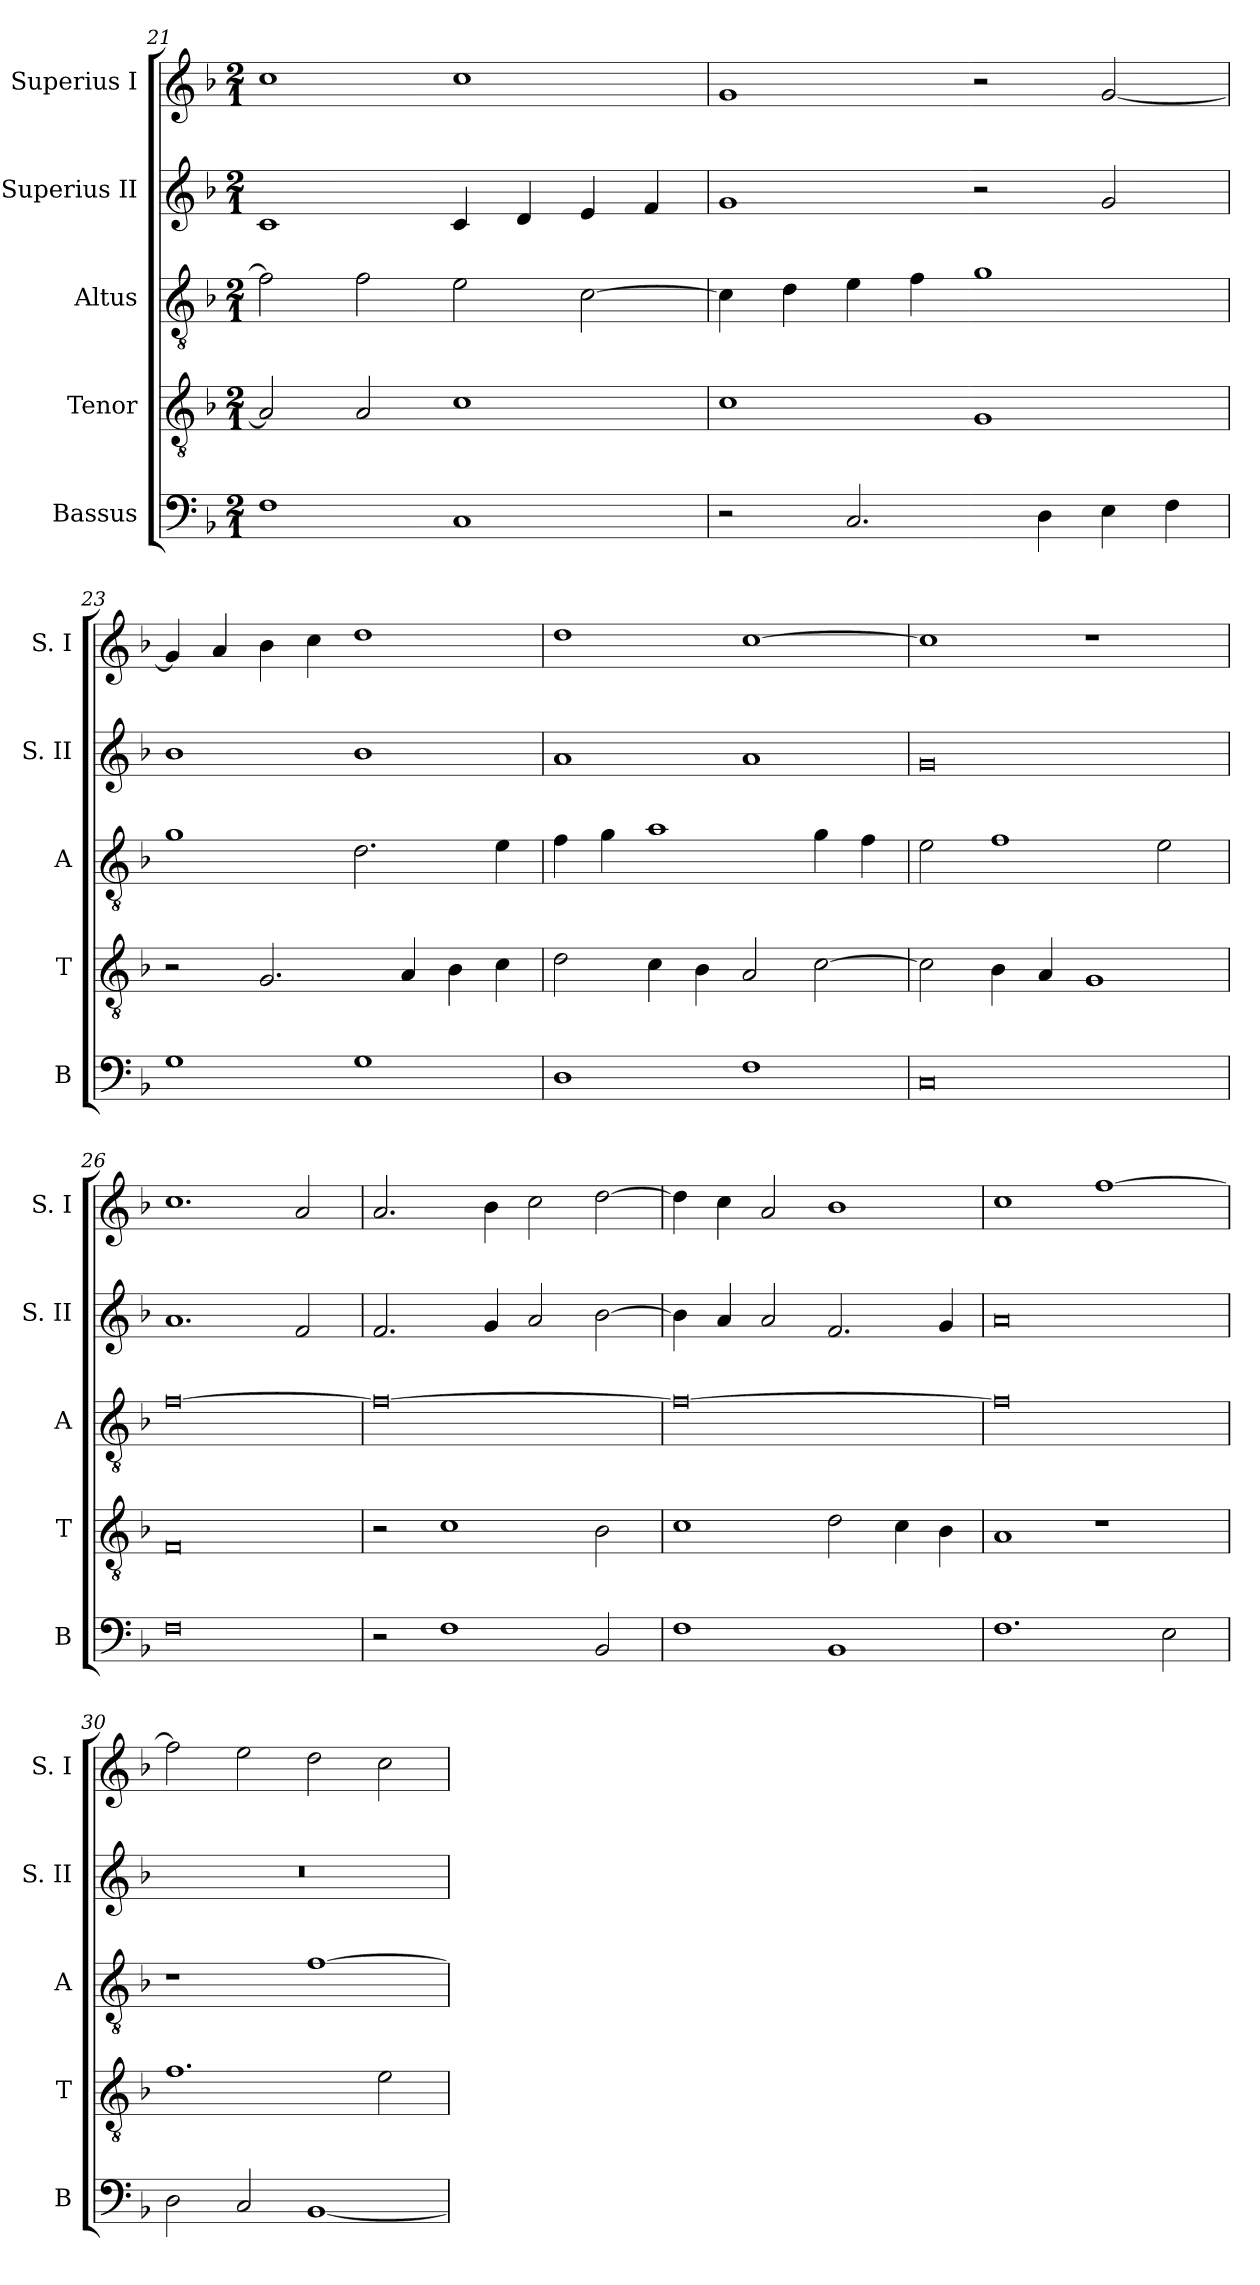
**kern	**kern	**kern	**kern	**kern
*part5	*part4	*part3	*part2	*part1
*staff5	*staff4	*staff3	*staff2	*staff1
*I"Bassus	*I"Tenor	*I"Altus	*I"Superius II	*I"Superius I
*I'B	*I'T	*I'A	*I'S. II	*I'S. I
*clefF4	*clefGv2	*clefGv2	*clefG2	*clefG2
*k[b-]	*k[b-]	*k[b-]	*k[b-]	*k[b-]
*F:	*F:	*F:	*F:	*F:
*M2/1	*M2/1	*M2/1	*M2/1	*M2/1
=21	=21	=21	=21	=21
1F	2A]	2f]	1c	1cc
.	2A	2f	.	.
1C	1c	2e	4c	1cc
.	.	.	4d	.
.	.	[2c	4e	.
.	.	.	4f	.
=22	=22	=22	=22	=22
2r	1c	4c]	1g	1g
.	.	4d	.	.
2.C	.	4e	.	.
.	.	4f	.	.
.	1G	1g	2r	2r
4D	.	.	.	.
4E	.	.	2g	[2g
4F	.	.	.	.
=23	=23	=23	=23	=23
1G	2r	1g	1b-	4g]
.	.	.	.	4a
.	2.G	.	.	4b-
.	.	.	.	4cc
1G	.	2.d	1b-	1dd
.	4A	.	.	.
.	4B-	.	.	.
.	4c	4e	.	.
=24	=24	=24	=24	=24
1D	2d	4f	1a	1dd
.	.	4g	.	.
.	4c	1a	.	.
.	4B-	.	.	.
1F	2A	.	1a	[1cc
.	[2c	4g	.	.
.	.	4f	.	.
=25	=25	=25	=25	=25
0C	2c]	2e	0g	1cc]
.	4B-	1f	.	.
.	4A	.	.	.
.	1G	.	.	1r
.	.	2e	.	.
=26	=26	=26	=26	=26
0F	0F	[0f	1.a	1.cc
.	.	.	2f	2a
=27	=27	=27	=27	=27
2r	2r	0f_	2.f	2.a
1F	1c	.	.	.
.	.	.	4g	4b-
.	.	.	2a	2cc
2BB-	2B-	.	[2b-	[2dd
=28	=28	=28	=28	=28
1F	1c	0f_	4b-]	4dd]
.	.	.	4a	4cc
.	.	.	2a	2a
1BB-	2d	.	2.f	1b-
.	4c	.	.	.
.	4B-	.	4g	.
=29	=29	=29	=29	=29
1.F	1A	0f]	0a	1cc
.	1r	.	.	[1ff
2E	.	.	.	.
=30	=30	=30	=30	=30
2D	1.f	1r	0r	2ff]
2C	.	.	.	2ee
[1BB-	.	[1f	.	2dd
.	2e	.	.	2cc
=	=	=	=	=
*-	*-	*-	*-	*-
